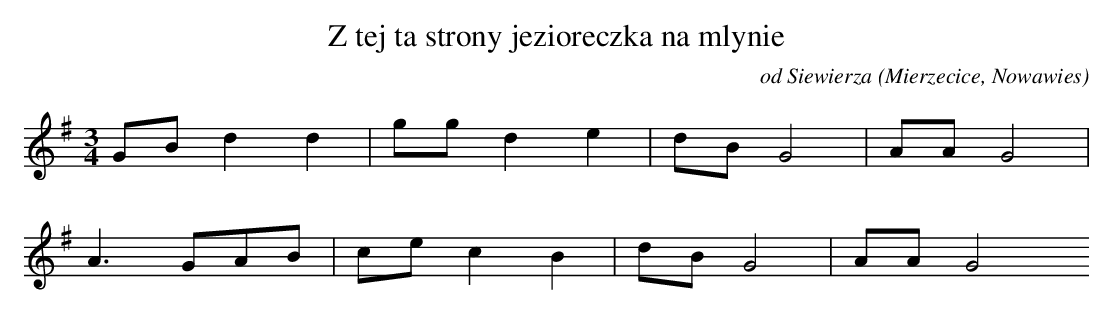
X:1
T: Z tej ta strony jezioreczka na mlynie
O: od Siewierza (Mierzecice, Nowawies)
M: 3/4
L: 1/8
K: G
GBd2d2 | ggd2e2 | dBG4 | AAG4 |
A3GAB | cec2B2 | dBG4 | AAG4
